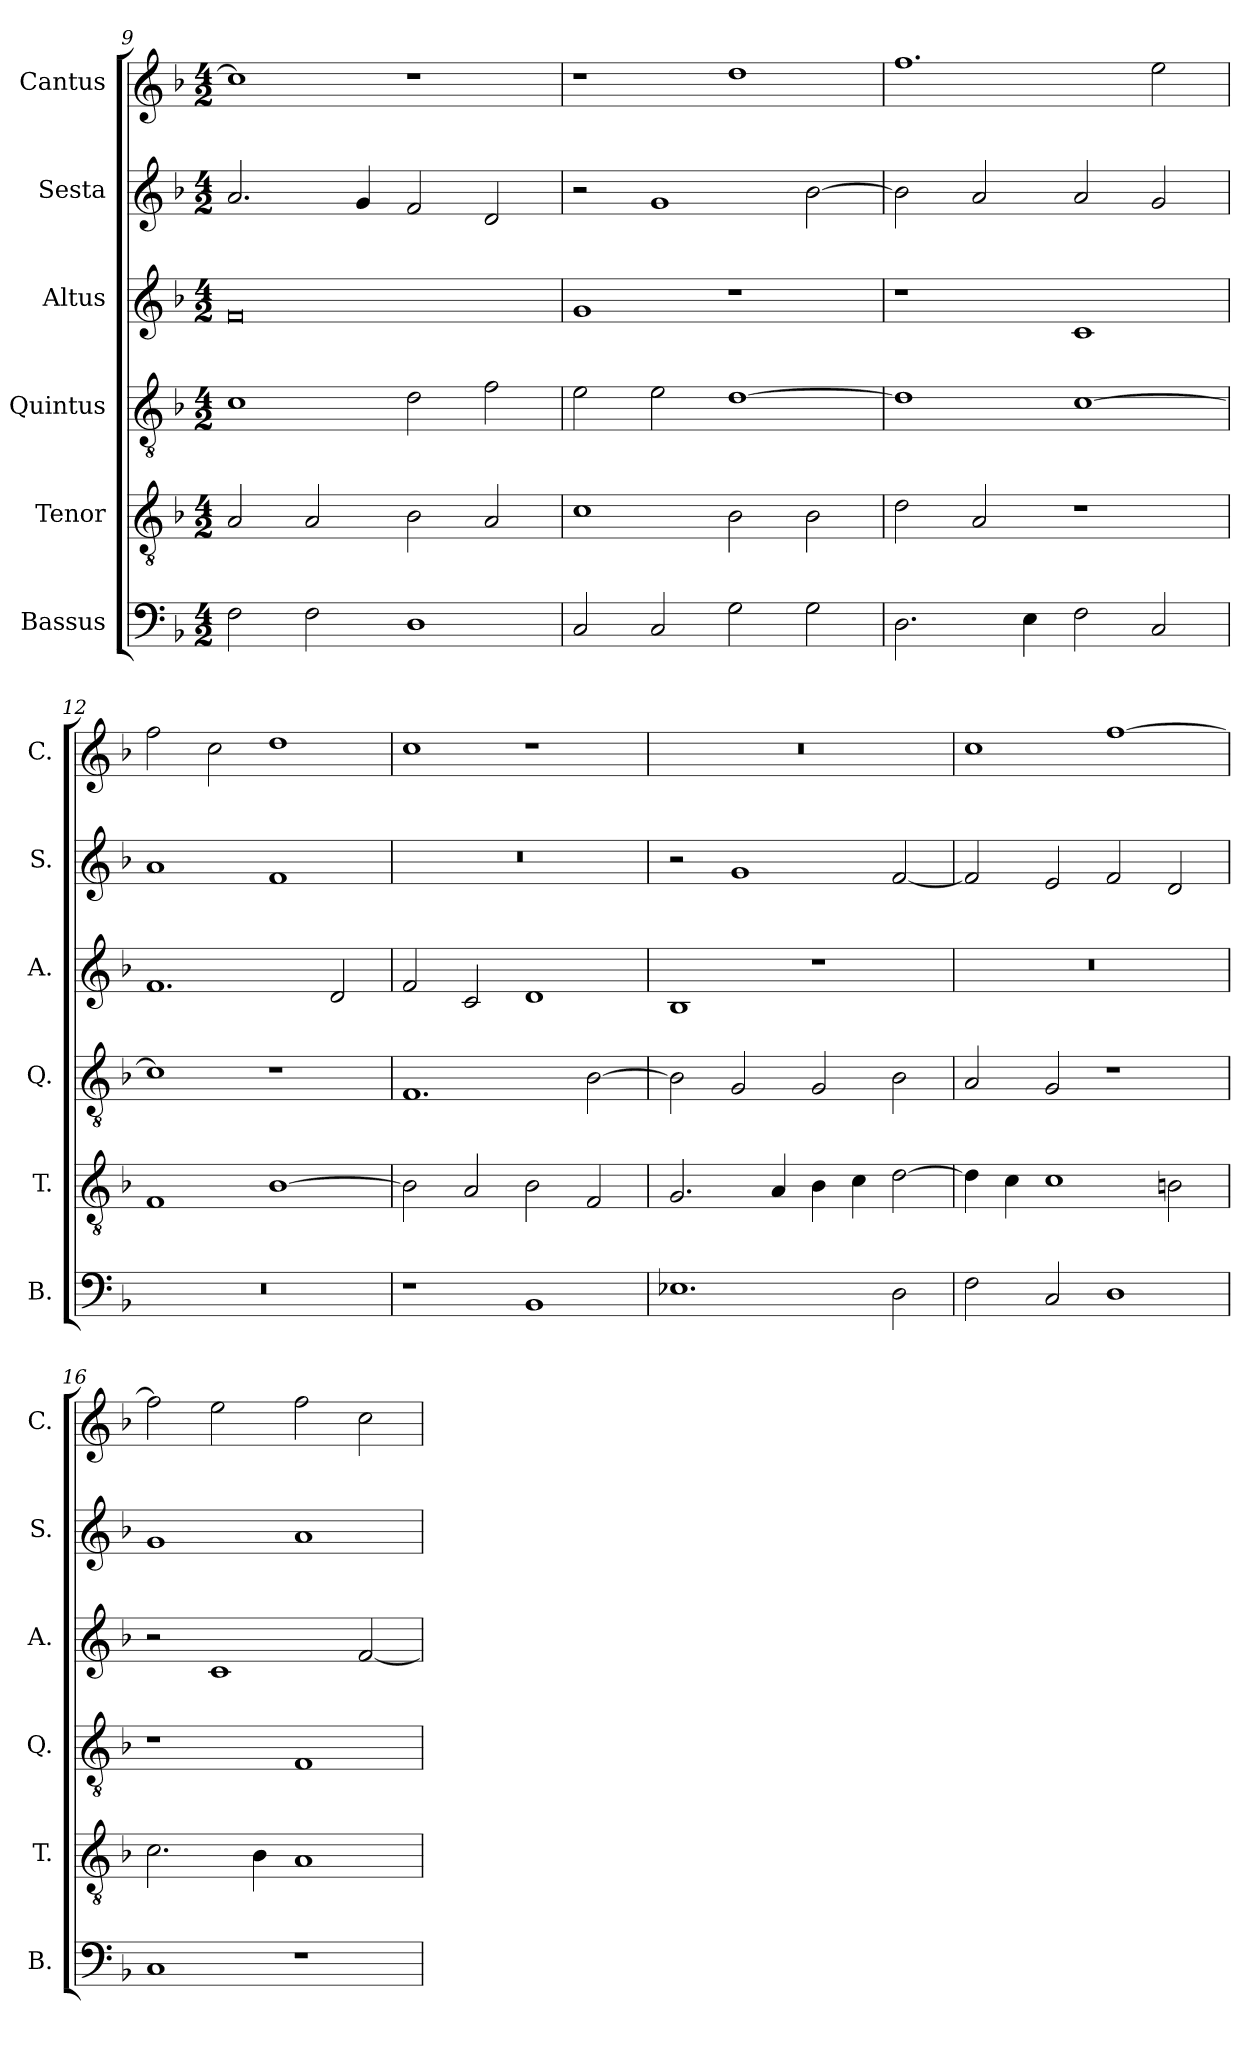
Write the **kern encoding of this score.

**kern	**kern	**kern	**kern	**kern	**kern
*part6	*part5	*part4	*part3	*part2	*part1
*staff6	*staff5	*staff4	*staff3	*staff2	*staff1
*I"Bassus	*I"Tenor	*I"Quintus	*I"Altus	*I"Sesta	*I"Cantus
*I'B.	*I'T.	*I'Q.	*I'A.	*I'S.	*I'C.
*clefF4	*clefGv2	*clefGv2	*clefG2	*clefG2	*clefG2
*k[b-]	*k[b-]	*k[b-]	*k[b-]	*k[b-]	*k[b-]
*M4/2	*M4/2	*M4/2	*M4/2	*M4/2	*M4/2
=9	=9	=9	=9	=9	=9
2F\	2A/	1c	0f	2.a/	1cc]
2F\	2A/	.	.	.	.
.	.	.	.	4g/	.
1D	2B-\	2d\	.	2f/	1r
.	2A/	2f\	.	2d/	.
=10	=10	=10	=10	=10	=10
2C/	1c	2e\	1g	2r	1r
2C/	.	2e\	.	1g	.
2G\	2B-\	[1d	1r	.	1dd
2G\	2B-\	.	.	[2b-\	.
=11	=11	=11	=11	=11	=11
2.D\	2d\	1d]	1r	2b-\]	1.ff
.	2A/	.	.	2a/	.
4E\	.	.	.	.	.
2F\	1r	[1c	1c	2a/	.
2C/	.	.	.	2g/	2ee\
=12	=12	=12	=12	=12	=12
0r	1F	1c]	1.f	1a	2ff\
.	.	.	.	.	2cc\
.	[1B-	1r	.	1f	1dd
.	.	.	2d/	.	.
!!LO:LB:g=z
=13	=13	=13	=13	=13	=13
1r	2B-\]	1.F	2f/	0r	1cc
.	2A/	.	2c/	.	.
1BB-	2B-\	.	1d	.	1r
.	2F/	[2B-\	.	.	.
=14	=14	=14	=14	=14	=14
1.E-X	2.G/	2B-\]	1B-	2r	0r
.	.	2G/	.	1g	.
.	4A/	.	.	.	.
.	4B-\	2G/	1r	.	.
.	4c\	.	.	.	.
2D\	[2d\	2B-\	.	[2f/	.
=15	=15	=15	=15	=15	=15
2F\	4d\]	2A/	0r	2f/]	1cc
.	4c\	.	.	.	.
2C/	1c	2G/	.	2e/	.
1D	.	1r	.	2f/	[1ff
.	2Bn\	.	.	2d/	.
=16	=16	=16	=16	=16	=16
1C	2.c\	1r	2r	1g	2ff\]
.	.	.	1c	.	2ee\
.	4B-\	.	.	.	.
1r	1A	1F	.	1a	2ff\
.	.	.	[2f/	.	2cc\
=	=	=	=	=	=
*-	*-	*-	*-	*-	*-
